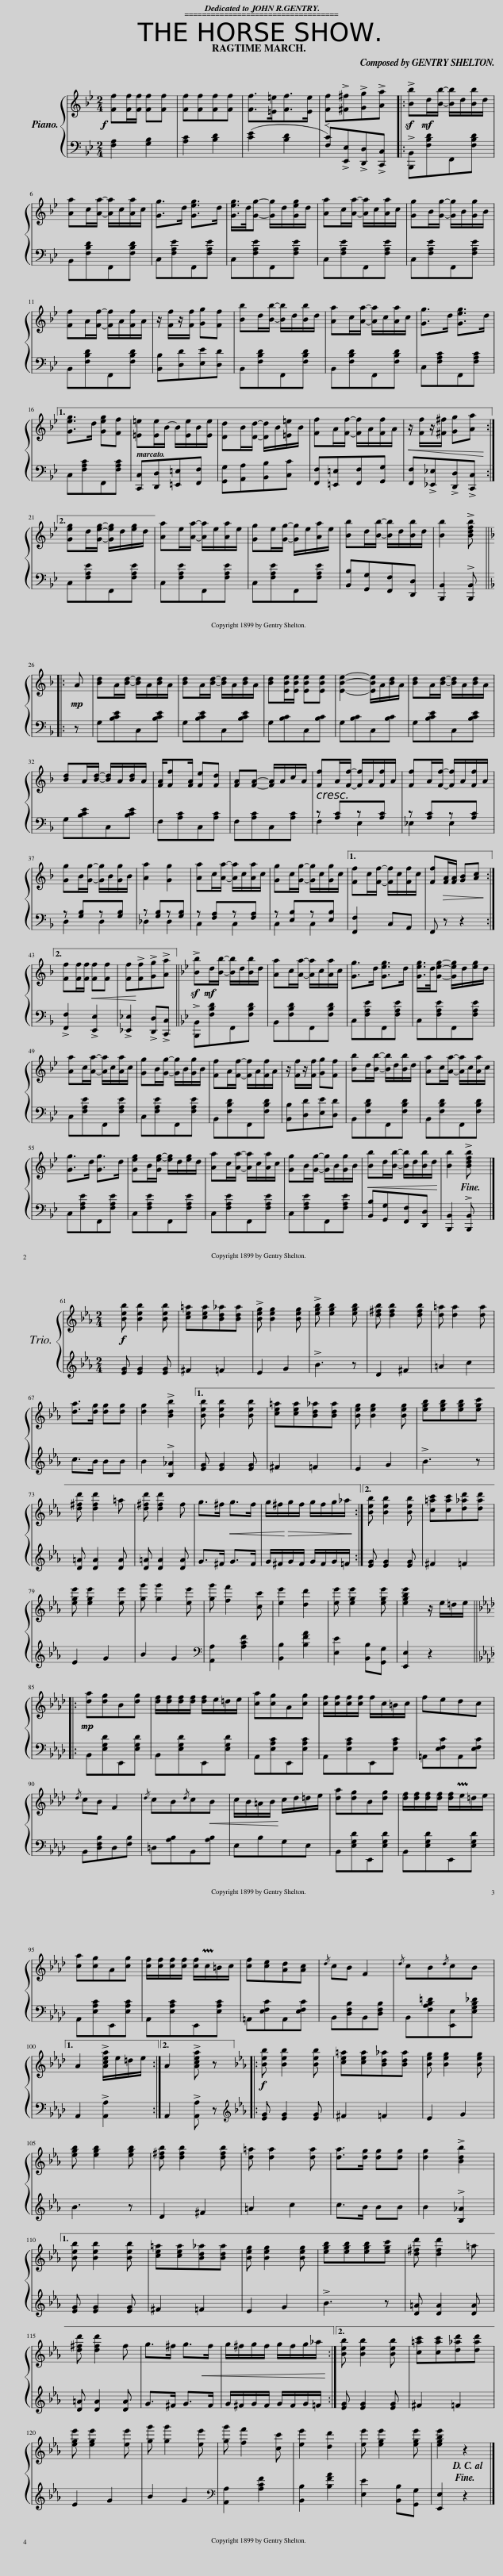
X:1
%%score { 1 | ( 2 3 ) }
L:1/8
Q:1/4=100
M:2/4
I:linebreak $
K:Bb
V:1 treble
V:2 bass
V:3 bass
V:1
!f! [Ff][Ff]/[Ff]/ [Ff][Ff] | [Ff][Ff][Ff][Ff] | [Ff]>[=E=e][Ff]>[Ee] |!<(! [Ff]!>![^F^f]!>![Gg]!>![Aa]!<)! |: !>![Bb]!mf!d/[Bb]/- [Bb]/d/[Bb]/d/ |$ %5
 [Aa]c/[Aa]/- [Aa]/c/[Aa]/c/ | [Gg]>d [Geg]>d | [Geg]/>d/[Gg]- [Gg]/d/[Geg]/d/ | [Aa]c/[Aa]/- [Aa]/c/[Aa]/c/ | [Gg]B/[Gg]/- [Gg]/B/[Gg]/B/ |$ %10
 [Ff]A/[Ff]/- [Ff]/A/[Ff]/A/ | z/ [Ff]/z/[Ff]/ [Gg][Ff] | [Bb]d/[Bb]/- [Bb]/d/[Bb]/d/ | [Aa]c/[Aa]/- [Aa]/c/[Aa]/c/ | [Gg]>d [Geg]>d |1$ %15
 [Geg]>d [Geg][Ff] | [=E=e][Ee]/B/- B/[Ee]/B/[Ee]/ | [Dd]B/[Dd]/- [Dd]/B/[=E=e]/B/ | [Ff]A/[Ff]/- [Ff]/A/[Ff]/A/ |!<(! z/ [Ff]/z/[^F^f]/ [Gg][Aa]!<)! :|2$ %20
 [Geg]d/[Geg]/- [Geg]/d/[eg]/d/ || [Aa]e/[Aa]/- [Aa]/e/[Aa]/e/ | [Gg]e/[Gg]/- [Gg]/e/[Aa]/e/ | [Bb]d/[Bb]/- [Bb]/d/[Bb]/d/ | [Bb]2 !>![Bdfb] |:$ %25
[K:F]!mp! A | [Bd]A/[Bd]/- [Bd]/A/[Bd]/A/ | [Bd]A/[Bd]/- [Bd]/A/[Bd]/A/ | [Bd][EBe]/[EBe]/ [EBe][EBe] | [EBe]2- [EBe]/A/[Bd]/A/ | %30
 [Bd]A/[Bd]/- [Bd]/A/[Bd]/A/ |$ [Bd]A/[Bd]/- [Bd]/A/[Bd]/A/ | [FA]/[Ff][FA]/ [Fe][Fd] | [FA][FA]- [FA]/A/c/A/ | [Ff]A/[Ff]/- [Ff]/A/[Ff]/A/ | %35
 [Ff]A/[Ff]/- [Ff]/A/[Ff]/A/ |$ [Gg]B/[Gg]/- [Gg]/B/[Gg]/B/ | [Aa]2 [Gg]2 | [Aa]c/[Aa]/- [Aa]/c/[Aa]/c/ | [Gg]c/[Gg]/- [Gg]/c/[Gg]/c/ |1 %40
 [Ff]c/[Ff]/- [Ff]/c/[Ff]/c/ | [Ff]!>(![FA]/[FA]/ [GB][Ac]!>)! :|2$ [Ff][Ff]/[Ff]/!<(! [Ff][Ff] | [Ff]!>![Ff]!<)!!>![Gg]!>![Aa] ||[K:Bb] !>![Bb]!mf!d/[Bb]/- [Bb]/d/[Bb]/d/ | %45
 [Aa]c/[Aa]/- [Aa]/c/[Aa]/c/ | [Gg]>d [Geg]>d | [Geg]/>d/[Geg]- [Geg]/d/[eg]/d/ |$ [Aa]c/[Aa]/- [Aa]/c/[Aa]/c/ | [Gg]B/[Gg]/- [Gg]/B/[Gg]/B/ | %50
 [Ff]A/[Ff]/- [Ff]/A/[Ff]/A/ | z/ [Ff]/z/[Ff]/ [Gg][Ff] | [Bb]d/[Bb]/- [Bb]/d/[Bb]/d/ | [Aa]c/[Aa]/- [Aa]/c/[Aa]/c/ |$ [Gg]>d [Gg]>d | %55
 [Geg]B/[Ge-g-]/ [eg]/d/[eg]/d/ | [Aa]c/[Aa]/- [Aa]/c/[Aa]/c/ | [Gg]B/[Gg]/- [Gg]/B/[Gg]/B/ |!<(! [Bb]d/[Bb]/- [Bb]/d/[Bb]/d/!<)! | [Bb]2 !>![Bdfb] x!fine! |]:$ %60
[K:Eb][M:2/4]!f! [Beb] [Beb]2 [Beb] | [ce=a][cea][Bd_a][Bda] | !>![Beg] [Beg]2 [Beg] | !>![egb] [egb]2 [egb] | [d^fb] [dfb]2 [dfb] | %65
 [d=a] [da]2 [da] |$ [da]>[dg] [dg][dg] | [dg]2 !>![Bdb]2 |1 [Beb] [Beb]2 [Beb] | [ce=a][cea][Bd_a][Bda] | %70
 [Beg] [Beg]2 [Beg] | [egb][egb][egb][egc'] |$ [d^fd'] [dfd']2 =a | [d^fd'] [dfd']2 f | g>^f!<(! g>f | %75
 g/^f/!<)!!>(!g/f/ g/f/g/_a/!>)! :|2 [Beb] [Beb]2 [Beb] | [c=ac'][cac'][d_ad'][dad'] ||$ [ege'] [ege']2 [ee'] | [gg'] [gg']2 [ee'] | %80
 [gg'] [ff']2 [cc'] | [ee']2 [dd']2 | [ee'] [ege']2 [ege'] | [egbe']2 z/ e/=d/e/ |:$[K:Ab]!mp! [da][dg]B[dg] | %85
 [df]/[df]/[df]/[df]/ [df]/e/=d/e/ | [ca][cg]A[cg] | [cf]/[cf]/[cf]/[cf]/ f/c/=B/c/ | fedc |${/d} cB F2 | %90
{/d} cB{/d}c!<(!B | c/B/=A/B/!<)! c/d/=d/e/ | [da][dg]B[dg] | [df]/[df]/[df]/[df]/ [df]/Pe/=d/e/ |$ [ca][cg]A[cg] | %95
 [cf]/[cf]/[cf]/[cf]/ [cf]/Pc/=B/c/ | [cf][ce][Ad][Ac] |{/d} cB F2 |{/d} cB{/d}cB |1$ A2 !>![Acea]/e/=d/e/ :|2 %100
 A2 !>![Acea] z |:[K:Eb]!f! [Beb] [Beb]2 [Beb] | [ce=a][cea][Bd_a][Bda] | [Beg] [Beg]2 [Beg] |$ [egb] [egb]2 [egb] | %105
 [d^fb] [dfb]2 [dfb] | [d=a] [da]2 [da] | [da]>[dg] [dg][dg] | [dg]2 !>![Bdb]2 |1$ [Beb] [Beb]2 [Beb] | %110
 [ce=a][cea][Bd_a][Bda] | [Beg] [Beg]2 [Beg] | [egb][egb][egb][egc'] | [d^fd'] [dfd']2 =a |$ [d^fd'] [dfd']2 f | %115
 g>^f!<(! g>f | g/^f/g/f/ g/f/g/_a/!<)! :|2 [Beb] [Beb]2 [Beb] | [c=ac'][cac'][d_ad'][dad'] ||$ [ege'] [ege']2 [ee'] | %120
 [gg'] [gg']2 [ee'] | [gg'] [ff']2 [cc'] | [ee']2 [dd']2 | [ee'] [ege']2 [ege'] | [egbe']2 z2!D.C.! |] %125
V:2
 [F,A,]2 [G,B,]2 | [A,C]2 [B,D]2 | ([CE]2 [B,D]2 | [F,C])!>![E,,E,]!>![D,,D,]!>![C,,C,] |: !>![B,,,B,,][F,B,D]F,,[F,B,D] |$ %5
 B,,[F,B,D]F,,[F,B,D] | C,[F,A,E]F,,[F,A,E] | C,[F,A,E]F,,[F,A,E] | C,[F,A,E]F,,[F,A,E] | C,[F,A,E]F,,[F,A,E] |$ %10
 B,,[F,B,D]F,,[F,B,D] | [B,,B,][D,D][E,E][D,D] | B,,[F,B,D]F,,[F,B,D] | B,,[F,B,D]F,,[F,B,D] | C,[F,A,C]F,,[F,A,C] |1$ %15
 C,[F,A,C]F,,[F,A,C] | [C,,C,][D,,D,][=E,,=E,][F,,F,] | [G,,G,][A,,A,][B,,B,][C,C] | [F,,F,][=E,,=E,][F,,F,][G,,G,] | [F,,F,]!>![_E,,_E,]!>![D,,D,]!>![C,,C,] :|2$ %20
 C,[F,A,E]F,,[F,A,E] || C,[F,A,E]F,,[F,A,E] | C,[F,A,E]F,,[F,A,E] | [B,,B,][G,,G,][F,,F,][D,,D,] | [B,,,B,,]2 !>![B,,,B,,] |:$ %25
[K:F] z | G,[B,CE]C,[B,CE] | G,[B,CE]C,[B,CE] | G,[B,C]C,[B,C] | G,[B,C]C,[B,C] | %30
 G,[B,CE]C,[B,CE] |$ G,[B,CE]C,[B,CE] | F,[A,C]C,[A,C] | F,[A,C]C,[A,C] | z [A,C]z[A,C] | %35
 z [A,C]z[A,C] |$ z [G,B,]z[G,B,] | z [G,B,]z[G,B,] | z [F,A,]z[F,A,] | z [E,B,]z[E,B,] |1 %40
 [F,,F,]2 C,A,, | F,, z z2 :|2$ !>![F,,F,]2 !>![E,,E,]2 | !>![_E,,_E,]2 !>![D,,D,]!>![C,,C,] ||[K:Bb] !>![B,,,B,,][F,B,D]F,,[F,B,D] | %45
 B,,[F,B,D]F,,[F,B,D] | C,[F,A,E]F,,[F,A,E] | C,[F,A,E]F,,[F,A,E] |$ C,[F,A,E]F,,[F,A,E] | C,[F,A,E]F,,[F,A,E] | %50
 B,,[F,B,D]F,,[F,B,D] | [B,,B,][D,D][E,E][D,D] | B,,[F,B,D]F,,[F,B,D] | B,,[F,B,D]F,,[F,B,D] |$ C,[F,A,E]F,,[F,A,E] | %55
 C,[F,A,E]F,,[F,A,E] | C,[F,A,E]F,,[F,A,E] | C,[F,A,E]F,,[F,A,E] | [B,,B,][G,,G,][F,,F,][D,,D,] | [B,,,B,,]2 !>![B,,,B,,] x |]:$ %60
[K:Eb][M:2/4][K:treble] [EG] [EG]2 [EG] | ^F2 =F2 | E2 G2 | !>!B3 z | D2 ^F2 | %65
 =A2 c2 |$ c>B BB | B2 !>![B,_A]2 |1 [EG] [EG]2 [EG] | ^F2 =F2 | %70
 E2 G2 | !>!B3 z |$ [D=A] [DA]2 [DA] | [D=A] [DA]2 [DA] | G>^F G>F | %75
 G/^F/G/F/ G/F/G/=F/ :|2 [EG] [EG]2 [EG] | ^F2 =F2 ||$ E2 G2 | B2 G2 | %80
[K:bass] [A,,A,]2 [A,CF]2 | [B,,B,]2 [B,FA]2 | [E,E]2 [B,,B,][G,,G,] | [E,,E,]2 z2 |:$[K:Ab] B,,[E,G,D]E,,[E,G,D] | %85
 B,,[E,G,D]E,,[E,G,D] | A,,[E,A,C]E,,[E,A,C] | A,,[E,A,C]E,,[E,A,C] | =A,,[E,F,C]A,,[E,F,C] |$ B,,[D,F,B,]D,[F,B,] | %90
 =D,[A,B,]B,,[A,B,] | E,B,G,E, | B,,[E,G,D]E,,[E,G,D] | B,,[E,G,D]E,,[E,G,D] |$ A,,[E,A,C]E,,[E,A,C] | %95
 A,,[E,A,C]E,,[E,A,C] | =A,,[E,F,C]A,,[E,F,C] | B,,[D,F,B,]B,,[D,F,B,] | B,,[F,A,B,=D][E,,E,][E,G,B,_D] |1$ A,,2 !>![A,,A,]2 :|2 %100
 A,,2 !>![A,,A,] z |:[K:Eb][K:treble] [EG] [EG]2 [EG] | ^F2 =F2 | E2 G2 |$ B3 z | %105
 D2 ^F2 | =A2 c2 | c>B BB | B2 !>![B,_A]2 |1$ [EG] [EG]2 [EG] | %110
 ^F2 =F2 | E2 G2 | !>!B3 z | [D=A] [DA]2 [DA] |$ [D=A] [DA]2 [DA] | %115
 G>^F G>F | G/^F/G/F/ G/F/G/=F/ :|2 [EG] [EG]2 [EG] | ^F2 =F2 ||$ E2 G2 | %120
 B2 G2 |[K:bass] [A,,A,]2 [A,CF]2 | [B,,B,]2 [B,FA]2 | [E,E]2 [B,,B,][G,,G,] | [E,,E,]2 z2 |] %125
V:3
 x4 | x4 | x4 | x4 |: x4 |$ %5
 x4 | x4 | x4 | x4 | x4 |$ %10
 x4 | x4 | x4 | x4 | x4 |1$ %15
 x4 | x4 | x4 | x4 | x4 :|2$ %20
 x4 || x4 | x4 | x4 | x3 |:$ %25
[K:F] x | x4 | x4 | x4 | x4 | %30
 x4 |$ x4 | x4 | x4 | F,2 E,2 | %35
 _E,2 E,2 |$ D,2 D,2 | _D,2 D,2 | C,2 C,2 | C,2 C,2 |1 %40
 x4 | x4 :|2$ x4 | x4 ||[K:Bb] x4 | %45
 x4 | x4 | x4 |$ x4 | x4 | %50
 x4 | x4 | x4 | x4 |$ x4 | %55
 x4 | x4 | x4 | x4 | x4 |]:$ %60
[K:Eb][M:2/4][K:treble] x4 | x4 | x4 | x4 | x4 | %65
 x4 |$ x4 | x4 |1 x4 | x4 | %70
 x4 | x4 |$ x4 | x4 | x4 | %75
 x4 :|2 x4 | x4 ||$ x4 | x4 | %80
[K:bass] x4 | x4 | x4 | x4 |:$[K:Ab] x4 | %85
 x4 | x4 | x4 | x4 |$ x4 | %90
 x4 | x4 | x4 | x4 |$ x4 | %95
 x4 | x4 | x4 | x4 |1$ x4 :|2 %100
 x4 |:[K:Eb][K:treble] x4 | x4 | x4 |$ x4 | %105
 x4 | x4 | x4 | x4 |1$ x4 | %110
 x4 | x4 | x4 | x4 |$ x4 | %115
 x4 | x4 :|2 x4 | x4 ||$ x4 | %120
 x4 |[K:bass] x4 | x4 | x4 | x4 |] %125
